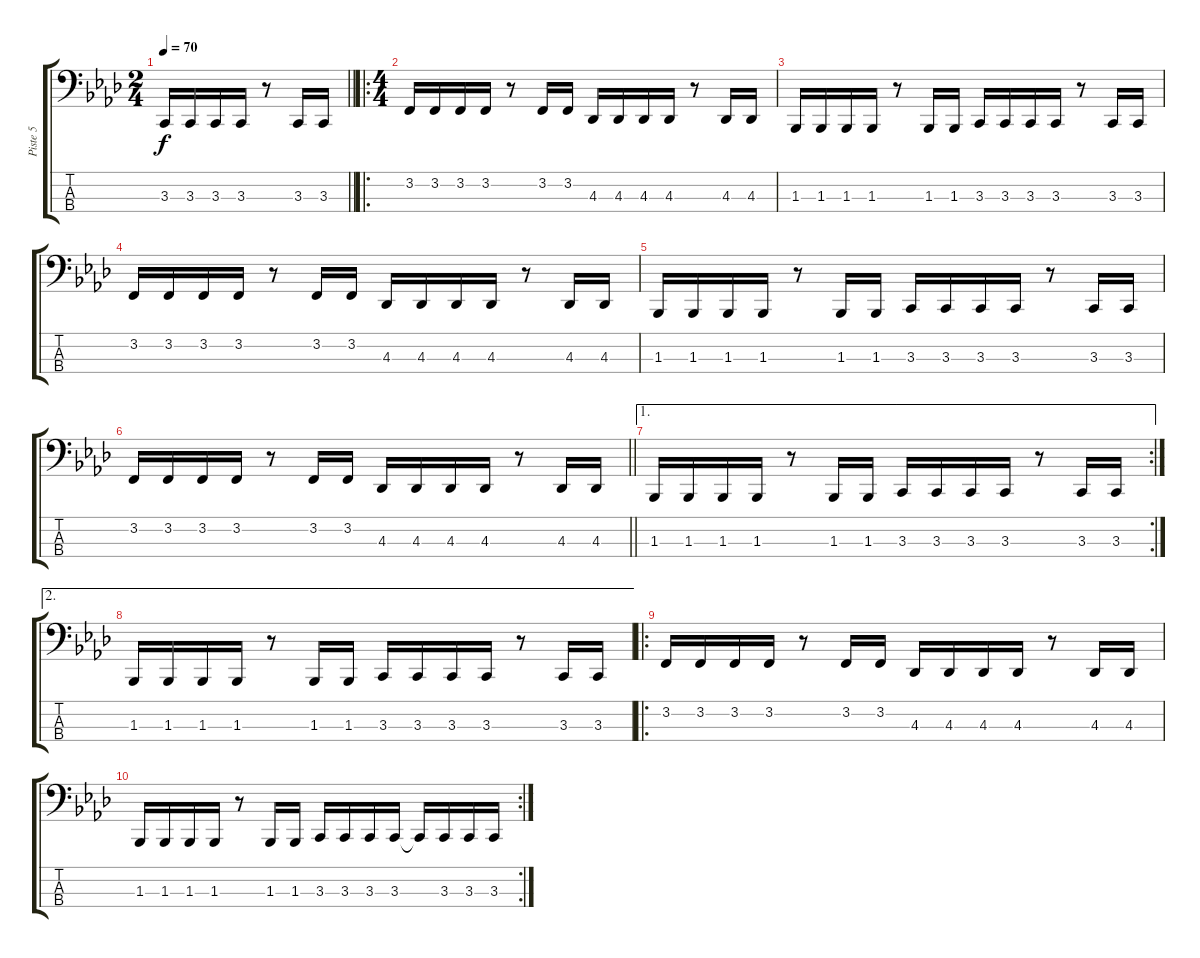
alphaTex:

\track ("Piste 5" "Piste 5") {instrument flute}
\staff {score tabs}
\tuning (G2 D2 A1 E1) {hide}
\ts (2 4)
\tempo 70
\clef f4
\barLineRight lightlight
\ks ab
3.3.16{dy f} 3.3.16 3.3.16 3.3.16 r.8 3.3.16 3.3.16 |
\ro
\ts (4 4)
3.2.16 3.2.16 3.2.16 3.2.16 r.8 3.2.16 3.2.16 4.3.16 4.3.16 4.3.16 4.3.16 r.8 4.3.16 4.3.16 |
1.3.16 1.3.16 1.3.16 1.3.16 r.8 1.3.16 1.3.16 3.3.16 3.3.16 3.3.16 3.3.16 r.8 3.3.16 3.3.16 |
3.2.16 3.2.16 3.2.16 3.2.16 r.8 3.2.16 3.2.16 4.3.16 4.3.16 4.3.16 4.3.16 r.8 4.3.16 4.3.16 |
1.3.16 1.3.16 1.3.16 1.3.16 r.8 1.3.16 1.3.16 3.3.16 3.3.16 3.3.16 3.3.16 r.8 3.3.16 3.3.16 |
\barLineRight lightlight
3.2.16 3.2.16 3.2.16 3.2.16 r.8 3.2.16 3.2.16 4.3.16 4.3.16 4.3.16 4.3.16 r.8 4.3.16 4.3.16 |
\ae 1
\rc 2
1.3.16 1.3.16 1.3.16 1.3.16 r.8 1.3.16 1.3.16 3.3.16 3.3.16 3.3.16 3.3.16 r.8 3.3.16 3.3.16 |
\ae 2
1.3.16 1.3.16 1.3.16 1.3.16 r.8 1.3.16 1.3.16 3.3.16 3.3.16 3.3.16 3.3.16 r.8 3.3.16 3.3.16 |
\ro
3.2.16 3.2.16 3.2.16 3.2.16 r.8 3.2.16 3.2.16 4.3.16 4.3.16 4.3.16 4.3.16 r.8 4.3.16 4.3.16 |
\rc 2
1.3.16 1.3.16 1.3.16 1.3.16 r.8 1.3.16 1.3.16 3.3.16 3.3.16 3.3.16 3.3.16 3.3{t}.16 3.3.16 3.3.16 3.3.16
